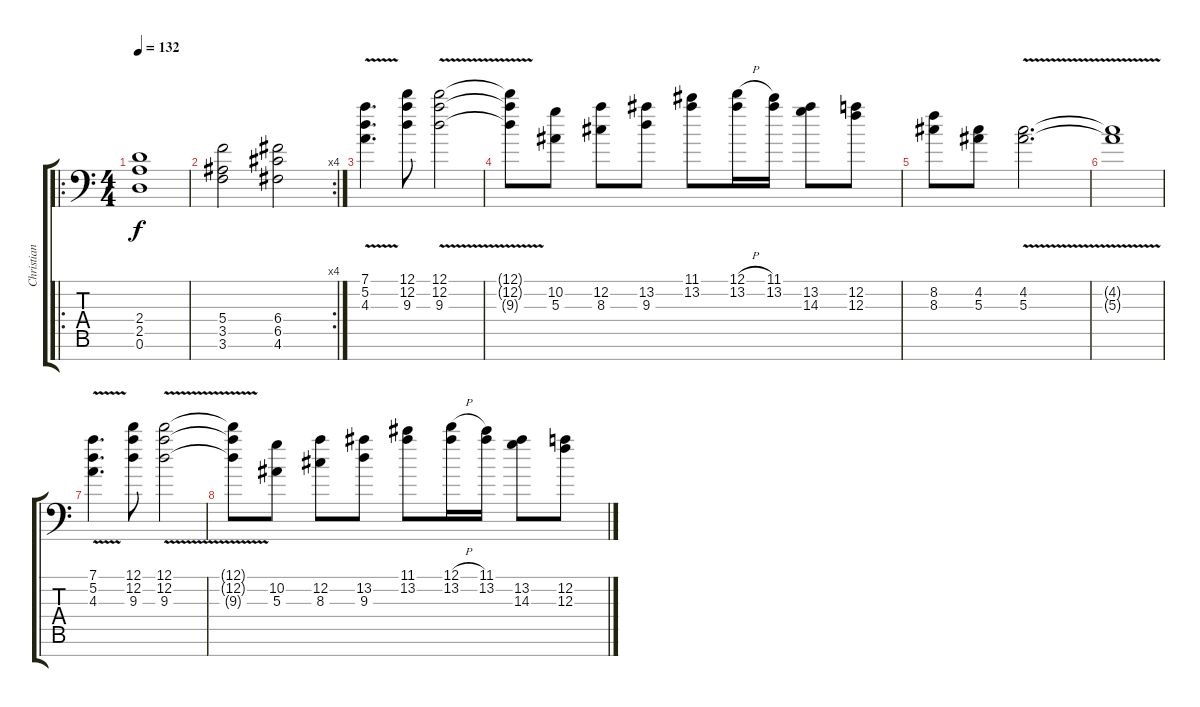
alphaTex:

\track ("Christian Muenzner" "Christian ") {instrument distortionguitar}
\staff {score tabs}
\tuning (D4 A3 F3 C3 G2 D2 C-1) {hide}
\ro
\ts (4 4)
\tempo 132
\clef f4
\ks c
(2.4 2.5 0.6).1{dy f} |
\rc 4
(5.4 3.5 3.6).2 (6.4 6.5 4.6).2 |
(7.1{v} 5.2{v} 4.3{v}).4{d} (12.1 12.2 9.3).8 (12.1 12.2 9.3{v}).2 |
(12.1{t} 12.2{t} 9.3{t}).8 (10.2 5.3).8 (12.2 8.3).8 (13.2 9.3).8 (11.1 13.2).8 (12.1{h} 13.2).16 (11.1 13.2).16 (13.2 14.3).8 (12.2 12.3).8 |
(8.2 8.3).8 (4.2 5.3).8 (4.2 5.3{v}).2{d} |
(4.2{t} 5.3{t}).1 |
(7.1{v} 5.2{v} 4.3{v}).4{d} (12.1 12.2 9.3).8 (12.1 12.2 9.3{v}).2 |
(12.1{t} 12.2{t} 9.3{t}).8 (10.2 5.3).8 (12.2 8.3).8 (13.2 9.3).8 (11.1 13.2).8 (12.1{h} 13.2).16 (11.1 13.2).16 (13.2 14.3).8 (12.2 12.3).8
